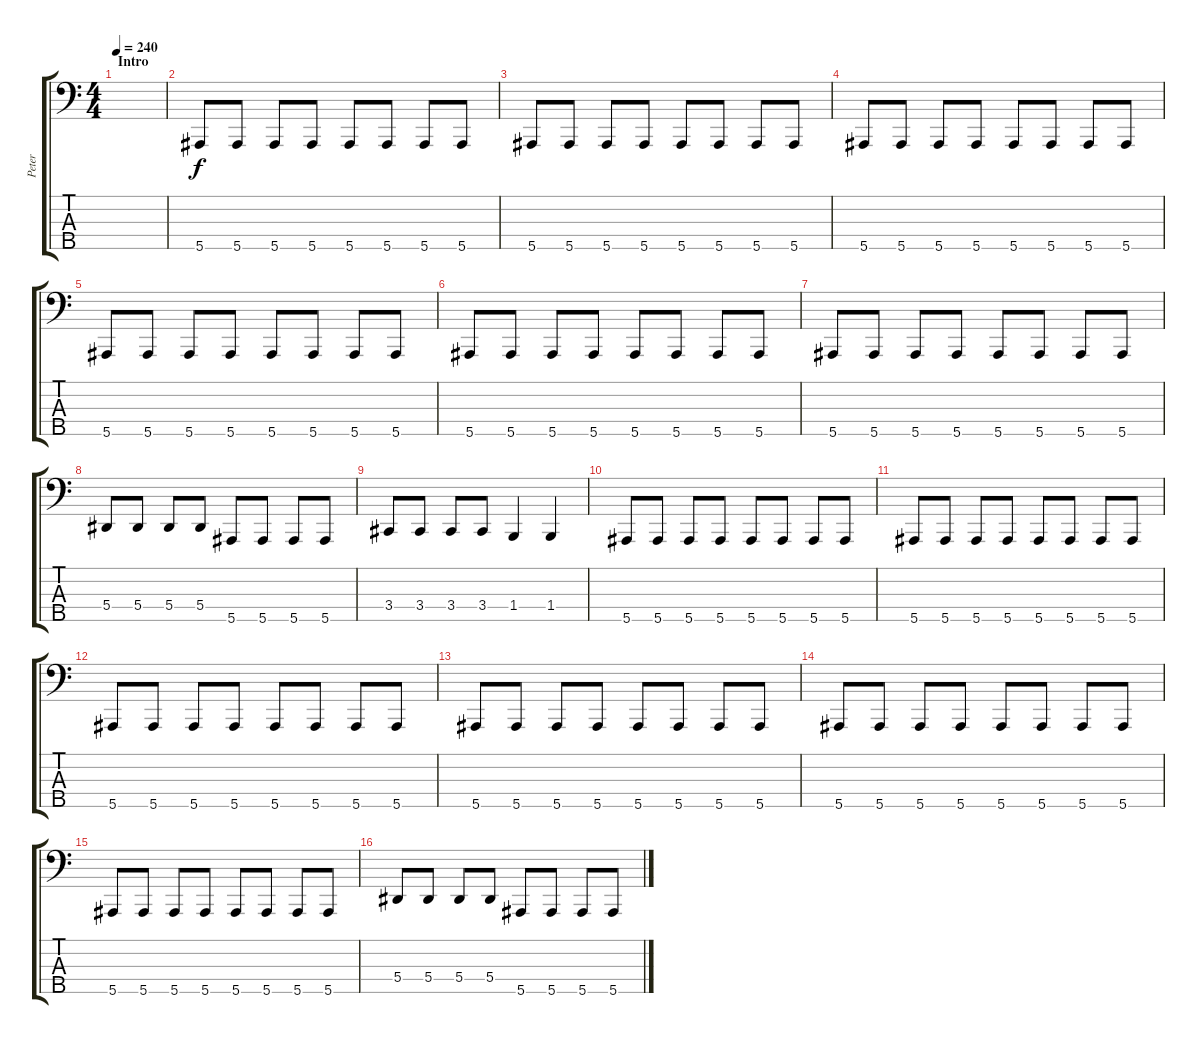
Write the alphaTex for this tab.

\track ("Peter" "Peter") {instrument electricbasspick}
\staff {score tabs}
\tuning (Db2 Ab1 Eb1 Bb0 F0) {hide}
\ts (4 4)
\section ("" "Intro")
\tempo 240
\clef f4
\ks c
|
5.5.8 5.5.8 5.5.8 5.5.8 5.5.8 5.5.8 5.5.8 5.5.8 |
5.5.8 5.5.8 5.5.8 5.5.8 5.5.8 5.5.8 5.5.8 5.5.8 |
5.5.8 5.5.8 5.5.8 5.5.8 5.5.8 5.5.8 5.5.8 5.5.8 |
5.5.8 5.5.8 5.5.8 5.5.8 5.5.8 5.5.8 5.5.8 5.5.8 |
5.5.8 5.5.8 5.5.8 5.5.8 5.5.8 5.5.8 5.5.8 5.5.8 |
5.5.8 5.5.8 5.5.8 5.5.8 5.5.8 5.5.8 5.5.8 5.5.8 |
5.4.8 5.4.8 5.4.8 5.4.8 5.5.8 5.5.8 5.5.8 5.5.8 |
3.4.8 3.4.8 3.4.8 3.4.8 1.4.4 1.4.4 |
5.5.8 5.5.8 5.5.8 5.5.8 5.5.8 5.5.8 5.5.8 5.5.8 |
5.5.8 5.5.8 5.5.8 5.5.8 5.5.8 5.5.8 5.5.8 5.5.8 |
5.5.8 5.5.8 5.5.8 5.5.8 5.5.8 5.5.8 5.5.8 5.5.8 |
5.5.8 5.5.8 5.5.8 5.5.8 5.5.8 5.5.8 5.5.8 5.5.8 |
5.5.8 5.5.8 5.5.8 5.5.8 5.5.8 5.5.8 5.5.8 5.5.8 |
5.5.8 5.5.8 5.5.8 5.5.8 5.5.8 5.5.8 5.5.8 5.5.8 |
5.4.8 5.4.8 5.4.8 5.4.8 5.5.8 5.5.8 5.5.8 5.5.8
